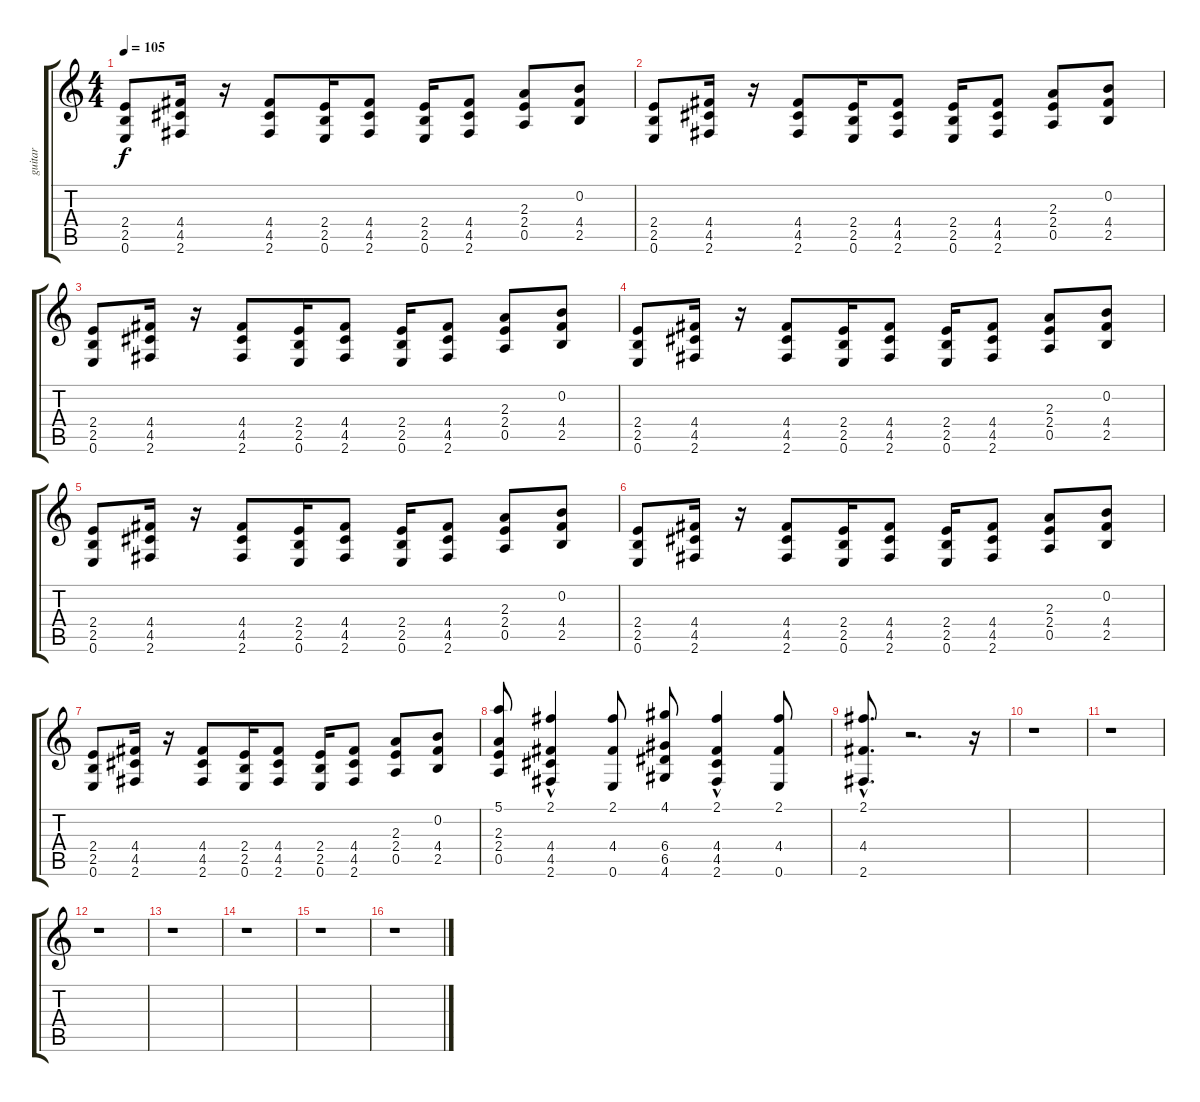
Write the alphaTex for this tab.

\track ("guitar" "guitar") {instrument distortionguitar}
\staff {score tabs}
\tuning (E4 B3 G3 D3 A2 E2) {hide}
\ts (4 4)
\tempo 105
\clef g2
\ks c
(2.4 2.5 0.6).8{dy f} (4.4 4.5 2.6).16 r.16 (4.4 4.5 2.6).8 (2.4 2.5 0.6).16 (4.4 4.5 2.6).8 (2.4 2.5 0.6).16 (4.4 4.5 2.6).8 (2.3 2.4 0.5).8 (0.2 4.4 2.5).8 |
(2.4 2.5 0.6).8 (4.4 4.5 2.6).16 r.16 (4.4 4.5 2.6).8 (2.4 2.5 0.6).16 (4.4 4.5 2.6).8 (2.4 2.5 0.6).16 (4.4 4.5 2.6).8 (2.3 2.4 0.5).8 (0.2 4.4 2.5).8 |
(2.4 2.5 0.6).8 (4.4 4.5 2.6).16 r.16 (4.4 4.5 2.6).8 (2.4 2.5 0.6).16 (4.4 4.5 2.6).8 (2.4 2.5 0.6).16 (4.4 4.5 2.6).8 (2.3 2.4 0.5).8 (0.2 4.4 2.5).8 |
(2.4 2.5 0.6).8 (4.4 4.5 2.6).16 r.16 (4.4 4.5 2.6).8 (2.4 2.5 0.6).16 (4.4 4.5 2.6).8 (2.4 2.5 0.6).16 (4.4 4.5 2.6).8 (2.3 2.4 0.5).8 (0.2 4.4 2.5).8 |
(2.4 2.5 0.6).8 (4.4 4.5 2.6).16 r.16 (4.4 4.5 2.6).8 (2.4 2.5 0.6).16 (4.4 4.5 2.6).8 (2.4 2.5 0.6).16 (4.4 4.5 2.6).8 (2.3 2.4 0.5).8 (0.2 4.4 2.5).8 |
(2.4 2.5 0.6).8 (4.4 4.5 2.6).16 r.16 (4.4 4.5 2.6).8 (2.4 2.5 0.6).16 (4.4 4.5 2.6).8 (2.4 2.5 0.6).16 (4.4 4.5 2.6).8 (2.3 2.4 0.5).8 (0.2 4.4 2.5).8 |
(2.4 2.5 0.6).8 (4.4 4.5 2.6).16 r.16 (4.4 4.5 2.6).8 (2.4 2.5 0.6).16 (4.4 4.5 2.6).8 (2.4 2.5 0.6).16 (4.4 4.5 2.6).8 (2.3 2.4 0.5).8 (0.2 4.4 2.5).8 |
(5.1 2.3 2.4 0.5).8 (2.1 4.4 4.5{hac} 2.6).4 (2.1 4.4 0.6).8 (4.1 6.4 6.5 4.6).8 (2.1 4.4 4.5{hac} 2.6).4 (2.1 4.4 0.6).8 |
(2.1 4.4{hac} 2.6{hac}).8{d} r.2{d} r.16 |
r.1 |
r.1 |
r.1 |
r.1 |
r.1 |
r.1 |
r.1
